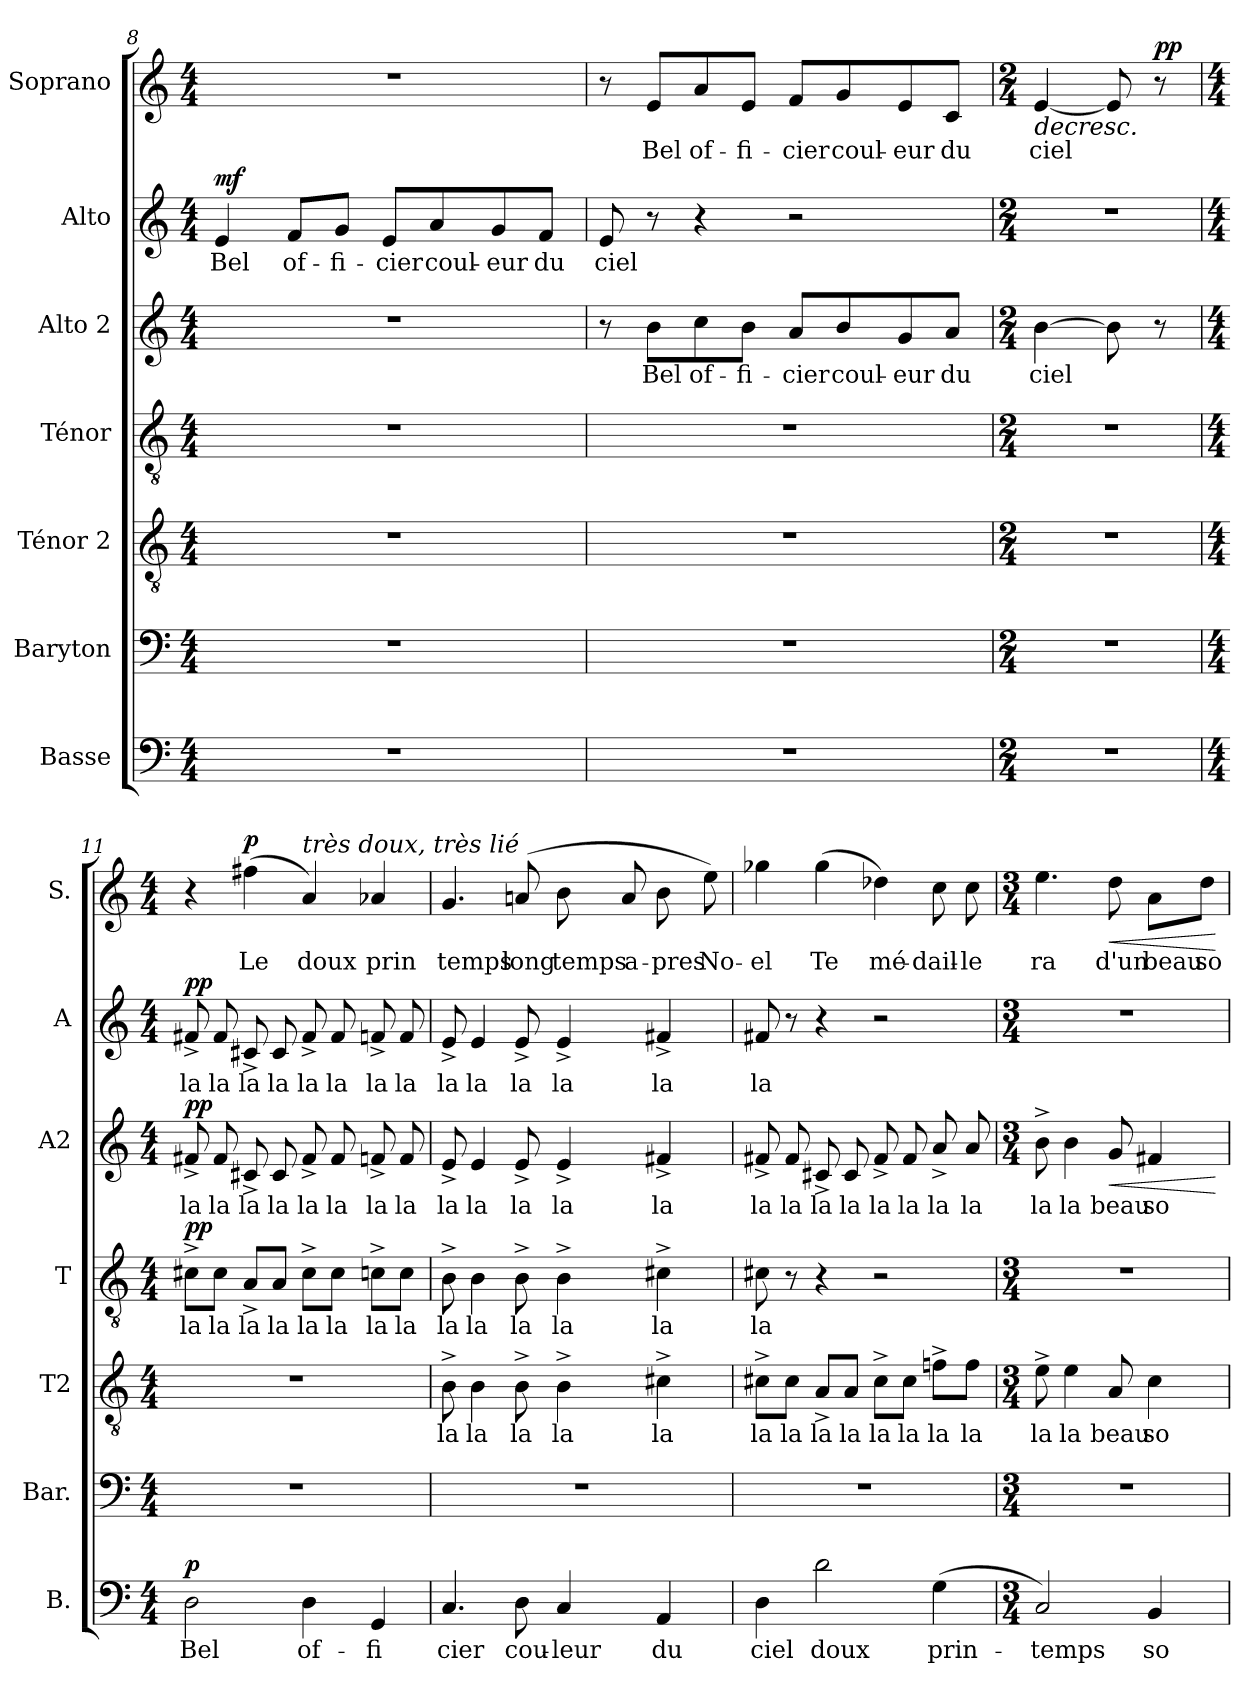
**kern	**text	**dynam	**kern	**kern	**text	**kern	**text	**dynam	**kern	**text	**dynam	**kern	**text	**dynam	**kern	**text	**dynam
*part7	*part7	*part7	*part6	*part5	*part5	*part4	*part4	*part4	*part3	*part3	*part3	*part2	*part2	*part2	*part1	*part1	*part1
*staff7	*staff7	*staff7	*staff6	*staff5	*staff5	*staff4	*staff4	*staff4	*staff3	*staff3	*staff3	*staff2	*staff2	*staff2	*staff1	*staff1	*staff1
*I"Basse	*	*	*I"Baryton	*I"Ténor 2	*	*I"Ténor	*	*	*I"Alto 2	*	*	*I"Alto	*	*	*I"Soprano	*	*
*I'B.	*	*	*I'Bar.	*I'T2	*	*I'T	*	*	*I'A2	*	*	*I'A	*	*	*I'S.	*	*
!!LO:PB:g=z
*clefF4	*	*	*clefF4	*clefGv2	*	*clefGv2	*	*	*clefG2	*	*	*clefG2	*	*	*clefG2	*	*
*k[]	*	*	*k[]	*k[]	*	*k[]	*	*	*k[]	*	*	*k[]	*	*	*k[]	*	*
*M4/4	*	*	*M4/4	*M4/4	*	*M4/4	*	*	*M4/4	*	*	*M4/4	*	*	*M4/4	*	*
=8	=8	=8	=8	=8	=8	=8	=8	=8	=8	=8	=8	=8	=8	=8	=8	=8	=8
!	!	!	!	!	!	!	!	!	!	!	!	!	!LO:LY:b	!LO:DY:a	!	!	!
1r	.	.	1r	1r	.	1r	.	.	1r	.	.	4e/	Bel	mf	1r	.	.
!	!	!	!	!	!	!	!	!	!	!	!	!	!LO:LY:b	!	!	!	!
.	.	.	.	.	.	.	.	.	.	.	.	8f/L	of-	.	.	.	.
!	!	!	!	!	!	!	!	!	!	!	!	!	!LO:LY:b	!	!	!	!
.	.	.	.	.	.	.	.	.	.	.	.	8g/J	-fi-	.	.	.	.
!	!	!	!	!	!	!	!	!	!	!	!	!	!LO:LY:b	!	!	!	!
.	.	.	.	.	.	.	.	.	.	.	.	8e/L	-cier	.	.	.	.
!	!	!	!	!	!	!	!	!	!	!	!	!	!LO:LY:b	!	!	!	!
.	.	.	.	.	.	.	.	.	.	.	.	8a/	coul-	.	.	.	.
!	!	!	!	!	!	!	!	!	!	!	!	!	!LO:LY:b	!	!	!	!
.	.	.	.	.	.	.	.	.	.	.	.	8g/	-eur	.	.	.	.
!	!	!	!	!	!	!	!	!	!	!	!	!	!LO:LY:b	!	!	!	!
.	.	.	.	.	.	.	.	.	.	.	.	8f/J	du	.	.	.	.
=9	=9	=9	=9	=9	=9	=9	=9	=9	=9	=9	=9	=9	=9	=9	=9	=9	=9
!	!	!	!	!	!	!	!	!	!	!	!	!	!LO:LY:b	!	!	!	!
1r	.	.	1r	1r	.	1r	.	.	8r	.	.	8e/	ciel	.	8r	.	.
!	!	!	!	!	!	!	!	!	!	!LO:LY:b	!	!	!	!	!	!LO:LY:b	!
.	.	.	.	.	.	.	.	.	8b\L	Bel	.	8r	.	.	8e/L	Bel	.
!	!	!	!	!	!	!	!	!	!	!LO:LY:b	!	!	!	!	!	!LO:LY:b	!
.	.	.	.	.	.	.	.	.	8cc\	of-	.	4r	.	.	8a/	of-	.
!	!	!	!	!	!	!	!	!	!	!LO:LY:b	!	!	!	!	!	!LO:LY:b	!
.	.	.	.	.	.	.	.	.	8b\J	-fi-	.	.	.	.	8e/J	-fi-	.
!	!	!	!	!	!	!	!	!	!	!LO:LY:b	!	!	!	!	!	!LO:LY:b	!
.	.	.	.	.	.	.	.	.	8a/L	-cier	.	2r	.	.	8f/L	-cier	.
!	!	!	!	!	!	!	!	!	!	!LO:LY:b	!	!	!	!	!	!LO:LY:b	!
.	.	.	.	.	.	.	.	.	8b/	coul-	.	.	.	.	8g/	coul-	.
!	!	!	!	!	!	!	!	!	!	!LO:LY:b	!	!	!	!	!	!LO:LY:b	!
.	.	.	.	.	.	.	.	.	8g/	-eur	.	.	.	.	8e/	-eur	.
!	!	!	!	!	!	!	!	!	!	!LO:LY:b	!	!	!	!	!	!LO:LY:b	!
.	.	.	.	.	.	.	.	.	8a/J	du	.	.	.	.	8c/J	du	.
=10	=10	=10	=10	=10	=10	=10	=10	=10	=10	=10	=10	=10	=10	=10	=10	=10	=10
*M2/4	*	*	*M2/4	*M2/4	*	*M2/4	*	*	*M2/4	*	*	*M2/4	*	*	*M2/4	*	*
!	!	!	!	!	!	!	!	!	!	!LO:LY:b	!	!	!	!	!	!LO:LY:b	!LO:HP:b
2r	.	.	2r	2r	.	2r	.	.	[4b\	ciel	.	2r	.	.	[4e/	ciel	>
.	.	.	.	.	.	.	.	.	8b\]	.	.	.	.	.	8e/]	.	.
!	!	!	!	!	!	!	!	!	!	!	!	!	!	!	!	!	!LO:DY:a
.	.	.	.	.	.	.	.	.	8r	.	.	.	.	.	8r	.	pp
.	.	.	.	.	.	.	.	.	.	.	.	.	.	.	.	.	]
=11	=11	=11	=11	=11	=11	=11	=11	=11	=11	=11	=11	=11	=11	=11	=11	=11	=11
*M4/4	*	*	*M4/4	*M4/4	*	*M4/4	*	*	*M4/4	*	*	*M4/4	*	*	*M4/4	*	*
!	!LO:LY:b	!LO:DY:a	!	!	!	!	!LO:LY:b	!LO:DY:a	!	!LO:LY:b	!LO:DY:a	!	!LO:LY:b	!LO:DY:a	!	!	!
2D\	Bel	p	1r	1r	.	8c#X^\L	la	pp	8f#X^/	la	pp	8f#X^/	la	pp	4r	.	.
!	!	!	!	!	!	!	!LO:LY:b	!	!	!LO:LY:b	!	!	!LO:LY:b	!	!	!	!
.	.	.	.	.	.	8c#\J	la	.	8f#/	la	.	8f#/	la	.	.	.	.
!	!	!	!	!	!	!	!LO:LY:b	!	!	!LO:LY:b	!	!	!LO:LY:b	!	!	!LO:LY:b	!LO:DY:a
.	.	.	.	.	.	8A^/L	la	.	8c#X^/	la	.	8c#X^/	la	.	(>4ff#X\	Le	p
!	!	!	!	!	!	!	!LO:LY:b	!	!	!LO:LY:b	!	!	!LO:LY:b	!	!	!	!
.	.	.	.	.	.	8A/J	la	.	8c#/	la	.	8c#/	la	.	.	.	.
!	!	!	!	!	!	!	!	!	!	!	!	!	!	!	!LO:TX:a:i:t=très doux, très lié	!	!
!	!LO:LY:b	!	!	!	!	!	!LO:LY:b	!	!	!LO:LY:b	!	!	!LO:LY:b	!	!	!LO:LY:b	!
4D\	of-	.	.	.	.	8c#^\L	la	.	8f#^/	la	.	8f#^/	la	.	4a/)	doux	.
!	!	!	!	!	!	!	!LO:LY:b	!	!	!LO:LY:b	!	!	!LO:LY:b	!	!	!	!
.	.	.	.	.	.	8c#\J	la	.	8f#/	la	.	8f#/	la	.	.	.	.
!	!LO:LY:b	!	!	!	!	!	!LO:LY:b	!	!	!LO:LY:b	!	!	!LO:LY:b	!	!	!LO:LY:b	!
4GG/	-fi	.	.	.	.	8cn^\L	la	.	8fn^/	la	.	8fn^/	la	.	4a-X/	prin	.
!	!	!	!	!	!	!	!LO:LY:b	!	!	!LO:LY:b	!	!	!LO:LY:b	!	!	!	!
.	.	.	.	.	.	8c\J	la	.	8f/	la	.	8f/	la	.	.	.	.
!!LO:LB:g=z
=12	=12	=12	=12	=12	=12	=12	=12	=12	=12	=12	=12	=12	=12	=12	=12	=12	=12
!	!LO:LY:b	!	!	!	!LO:LY:b	!	!LO:LY:b	!	!	!LO:LY:b	!	!	!LO:LY:b	!	!	!LO:LY:b	!
4.C/	cier	.	1r	8B^\	la	8B^\	la	.	8e^/	la	.	8e^/	la	.	4.g/	temps	.
!	!	!	!	!	!LO:LY:b	!	!LO:LY:b	!	!	!LO:LY:b	!	!	!LO:LY:b	!	!	!	!
.	.	.	.	4B\	la	4B\	la	.	4e/	la	.	4e/	la	.	.	.	.
!	!LO:LY:b	!	!	!	!LO:LY:b	!	!LO:LY:b	!	!	!LO:LY:b	!	!	!LO:LY:b	!	!	!LO:LY:b	!
8D\	cou-	.	.	8B^\	la	8B^\	la	.	8e^/	la	.	8e^/	la	.	(>8an/	long	.
!	!LO:LY:b	!	!	!	!LO:LY:b	!	!LO:LY:b	!	!	!LO:LY:b	!	!	!LO:LY:b	!	!	!LO:LY:b	!
4C/	-leur	.	.	4B^\	la	4B^\	la	.	4e^/	la	.	4e^/	la	.	8b\	temps	.
!	!	!	!	!	!	!	!	!	!	!	!	!	!	!	!	!LO:LY:b	!
.	.	.	.	.	.	.	.	.	.	.	.	.	.	.	8a/	a-	.
!	!LO:LY:b	!	!	!	!LO:LY:b	!	!LO:LY:b	!	!	!LO:LY:b	!	!	!LO:LY:b	!	!	!LO:LY:b	!
4AA/	du	.	.	4c#X^\	la	4c#X^\	la	.	4f#X^/	la	.	4f#X^/	la	.	8b\	-pres	.
!	!	!	!	!	!	!	!	!	!	!	!	!	!	!	!	!LO:LY:b	!
.	.	.	.	.	.	.	.	.	.	.	.	.	.	.	8ee\)	No-	.
=13	=13	=13	=13	=13	=13	=13	=13	=13	=13	=13	=13	=13	=13	=13	=13	=13	=13
!	!LO:LY:b	!	!	!	!LO:LY:b	!	!LO:LY:b	!	!	!LO:LY:b	!	!	!LO:LY:b	!	!	!LO:LY:b	!
4D\	ciel	.	1r	8c#X^\L	la	8c#X\	la	.	8f#X^/	la	.	8f#X/	la	.	4gg-X\	-el	.
!	!	!	!	!	!LO:LY:b	!	!	!	!	!LO:LY:b	!	!	!	!	!	!	!
.	.	.	.	8c#\J	la	8r	.	.	8f#/	la	.	8r	.	.	.	.	.
!	!LO:LY:b	!	!	!	!LO:LY:b	!	!	!	!	!LO:LY:b	!	!	!	!	!	!LO:LY:b	!
2d\	doux	.	.	8A^/L	la	4r	.	.	8c#X^/	la	.	4r	.	.	(>4gg-\	Te	.
!	!	!	!	!	!LO:LY:b	!	!	!	!	!LO:LY:b	!	!	!	!	!	!	!
.	.	.	.	8A/J	la	.	.	.	8c#/	la	.	.	.	.	.	.	.
!	!	!	!	!	!LO:LY:b	!	!	!	!	!LO:LY:b	!	!	!	!	!	!LO:LY:b	!
.	.	.	.	8c#^\L	la	2r	.	.	8f#^/	la	.	2r	.	.	4dd-X\)	mé-	.
!	!	!	!	!	!LO:LY:b	!	!	!	!	!LO:LY:b	!	!	!	!	!	!	!
.	.	.	.	8c#\J	la	.	.	.	8f#/	la	.	.	.	.	.	.	.
!	!LO:LY:b	!	!	!	!LO:LY:b	!	!	!	!	!LO:LY:b	!	!	!	!	!	!LO:LY:b	!
(>4G\	prin-	.	.	8fn^\L	la	.	.	.	8a^/	la	.	.	.	.	8cc\	-dail-	.
!	!	!	!	!	!LO:LY:b	!	!	!	!	!LO:LY:b	!	!	!	!	!	!LO:LY:b	!
.	.	.	.	8f\J	la	.	.	.	8a/	la	.	.	.	.	8cc\	-le	.
=14	=14	=14	=14	=14	=14	=14	=14	=14	=14	=14	=14	=14	=14	=14	=14	=14	=14
*M3/4	*	*	*M3/4	*M3/4	*	*M3/4	*	*	*M3/4	*	*	*M3/4	*	*	*M3/4	*	*
!	!LO:LY:b	!	!	!	!LO:LY:b	!	!	!	!	!LO:LY:b	!	!	!	!	!	!LO:LY:b	!
2C/)	-temps	.	2.r	8e^\	la	2.r	.	.	8b^\	la	.	2.r	.	.	4.ee\	ra	.
!	!	!	!	!	!LO:LY:b	!	!	!	!	!LO:LY:b	!	!	!	!	!	!	!
.	.	.	.	4e\	la	.	.	.	4b\	la	.	.	.	.	.	.	.
!	!	!	!	!	!LO:LY:b	!	!	!	!	!LO:LY:b	!LO:HP:b	!	!	!	!	!LO:LY:b	!LO:HP:b
.	.	.	.	8A/	beau	.	.	.	8g/	beau	<	.	.	.	8dd\	d'un	<
!	!LO:LY:b	!	!	!	!LO:LY:b	!	!	!	!	!LO:LY:b	!	!	!	!	!	!LO:LY:b	!
4BB/	so-	.	.	4c\	so	.	.	.	4f#X/	so-	.	.	.	.	8a\L	beau	.
!	!	!	!	!	!	!	!	!	!	!	!	!	!	!	!	!LO:LY:b	!
.	.	.	.	.	.	.	.	.	.	.	.	.	.	.	8dd\J	so-	.
.	.	.	.	.	.	.	.	.	.	.	[	.	.	.	.	.	[
=	=	=	=	=	=	=	=	=	=	=	=	=	=	=	=	=	=
*-	*-	*-	*-	*-	*-	*-	*-	*-	*-	*-	*-	*-	*-	*-	*-	*-	*-
